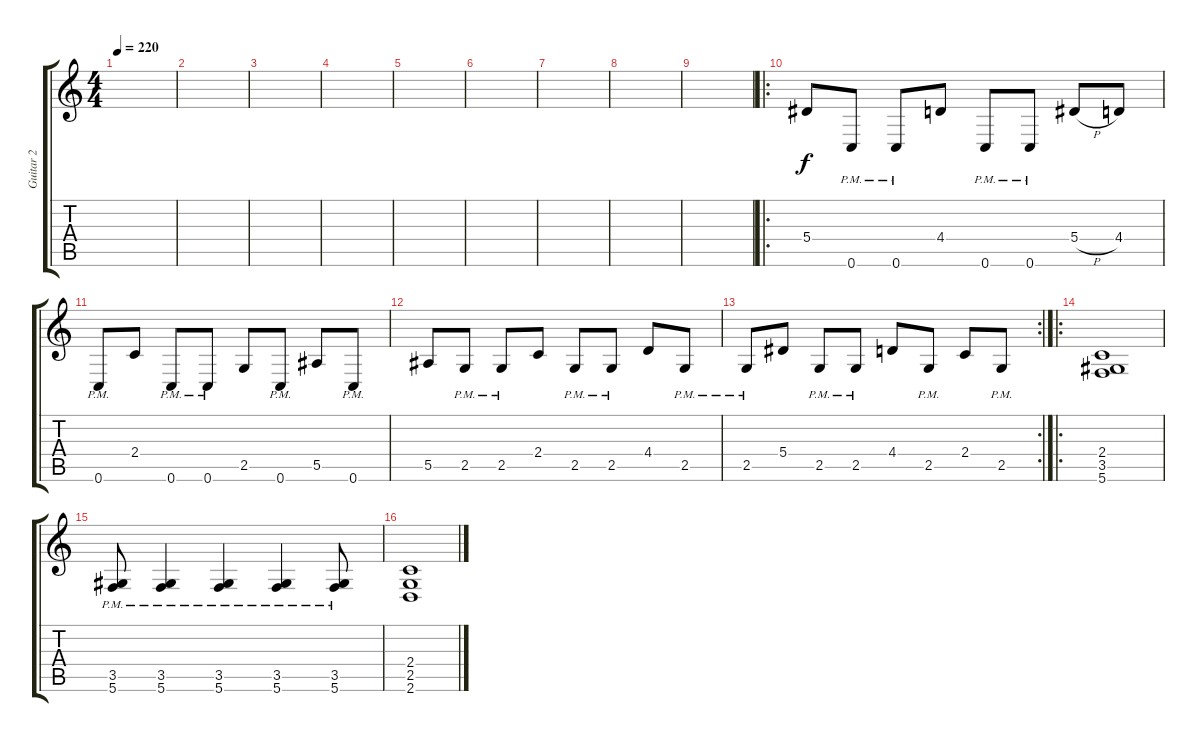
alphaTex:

\track ("Guitar 2" "Guitar 2") {instrument distortionguitar}
\staff {score tabs}
\tuning (C4 G3 Eb3 Bb2 F2 C2) {hide}
\ts (4 4)
\tempo 220
\clef g2
\ks c
|
|
|
|
|
|
|
|
|
\ro
5.4.8 0.6{pm}.8 0.6{pm}.8 4.4.8 0.6{pm}.8 0.6{pm}.8 5.4{h}.8 4.4.8 |
0.6{pm}.8 2.4.8 0.6{pm}.8 0.6{pm}.8 2.5.8 0.6{pm}.8 5.5.8 0.6{pm}.8 |
5.5.8 2.5{pm}.8 2.5{pm}.8 2.4.8 2.5{pm}.8 2.5{pm}.8 4.4.8 2.5{pm}.8 |
\rc 2
2.5{pm}.8 5.4.8 2.5{pm}.8 2.5{pm}.8 4.4.8 2.5{pm}.8 2.4.8 2.5{pm}.8 |
\ro
(2.4 3.5 5.6).1 |
(3.5{pm} 5.6{pm}).8 (3.5{pm} 5.6{pm}).4 (3.5{pm} 5.6{pm}).4 (3.5{pm} 5.6{pm}).4 (3.5{pm} 5.6{pm}).8 |
(2.4 2.5 2.6).1
